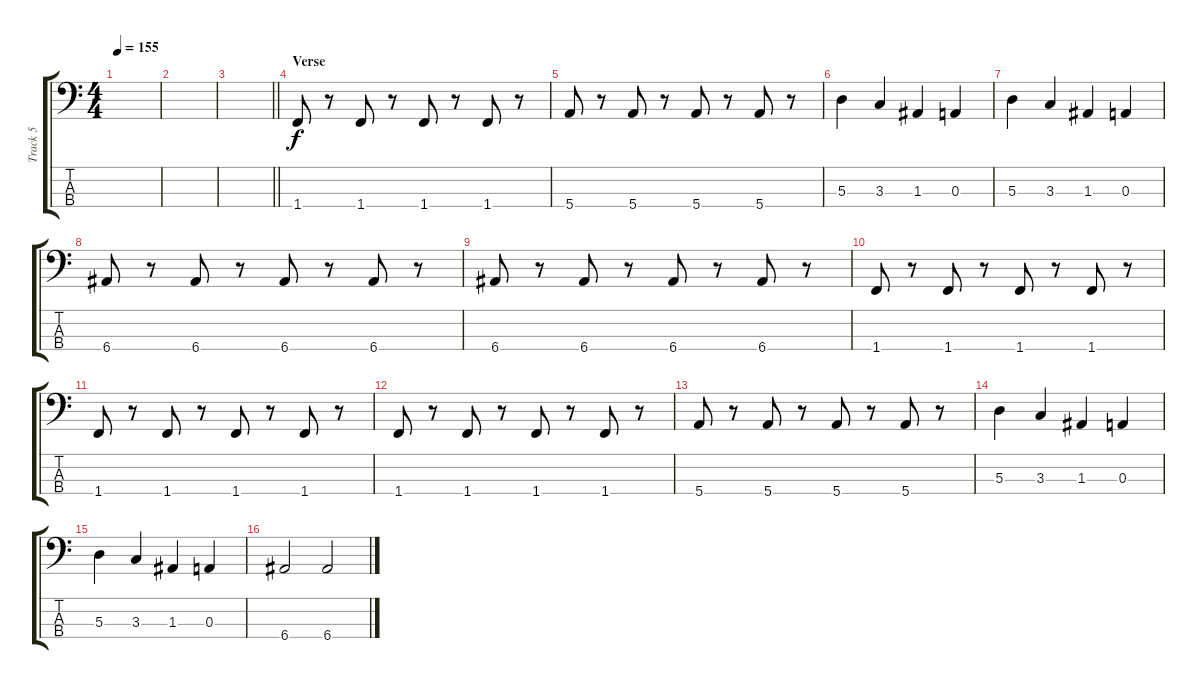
\track ("Track 5" "Track 5") {instrument electricbassfinger}
\staff {score tabs}
\tuning (G2 D2 A1 E1) {hide}
\ts (4 4)
\tempo 155
\clef f4
\ks c
|
|
\barLineRight lightlight
|
\section ("" "Verse")
1.4.8 r.8 1.4.8 r.8 1.4.8 r.8 1.4.8 r.8 |
5.4.8 r.8 5.4.8 r.8 5.4.8 r.8 5.4.8 r.8 |
5.3.4 3.3.4 1.3.4 0.3.4 |
5.3.4 3.3.4 1.3.4 0.3.4 |
6.4.8 r.8 6.4.8 r.8 6.4.8 r.8 6.4.8 r.8 |
6.4.8 r.8 6.4.8 r.8 6.4.8 r.8 6.4.8 r.8 |
1.4.8 r.8 1.4.8 r.8 1.4.8 r.8 1.4.8 r.8 |
1.4.8 r.8 1.4.8 r.8 1.4.8 r.8 1.4.8 r.8 |
1.4.8 r.8 1.4.8 r.8 1.4.8 r.8 1.4.8 r.8 |
5.4.8 r.8 5.4.8 r.8 5.4.8 r.8 5.4.8 r.8 |
5.3.4 3.3.4 1.3.4 0.3.4 |
5.3.4 3.3.4 1.3.4 0.3.4 |
6.4.2 6.4.2
